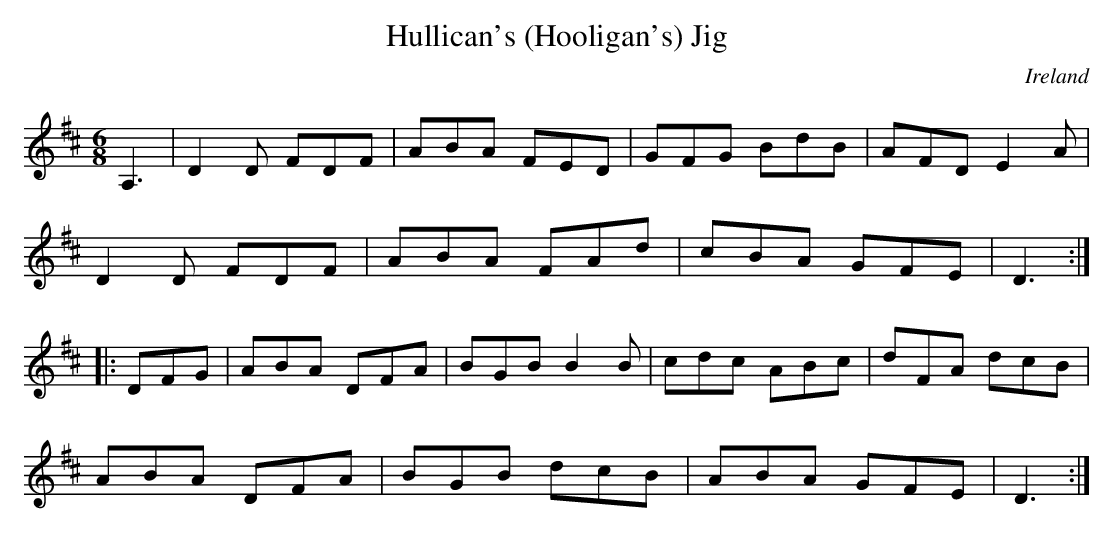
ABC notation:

X:1
T:Hullican's (Hooligan's) Jig
O:Ireland
M:6/8
L:1/8
K:D
A,3|D2D FDF|ABA FED|GFG BdB|AFD E2A|!
D2D FDF|ABA FAd|cBA GFE|D3:|!
|:DFG|ABA DFA|BGB B2B|cdc ABc|dFA dcB|!
ABA DFA|BGB dcB|ABA GFE|D3:|!
